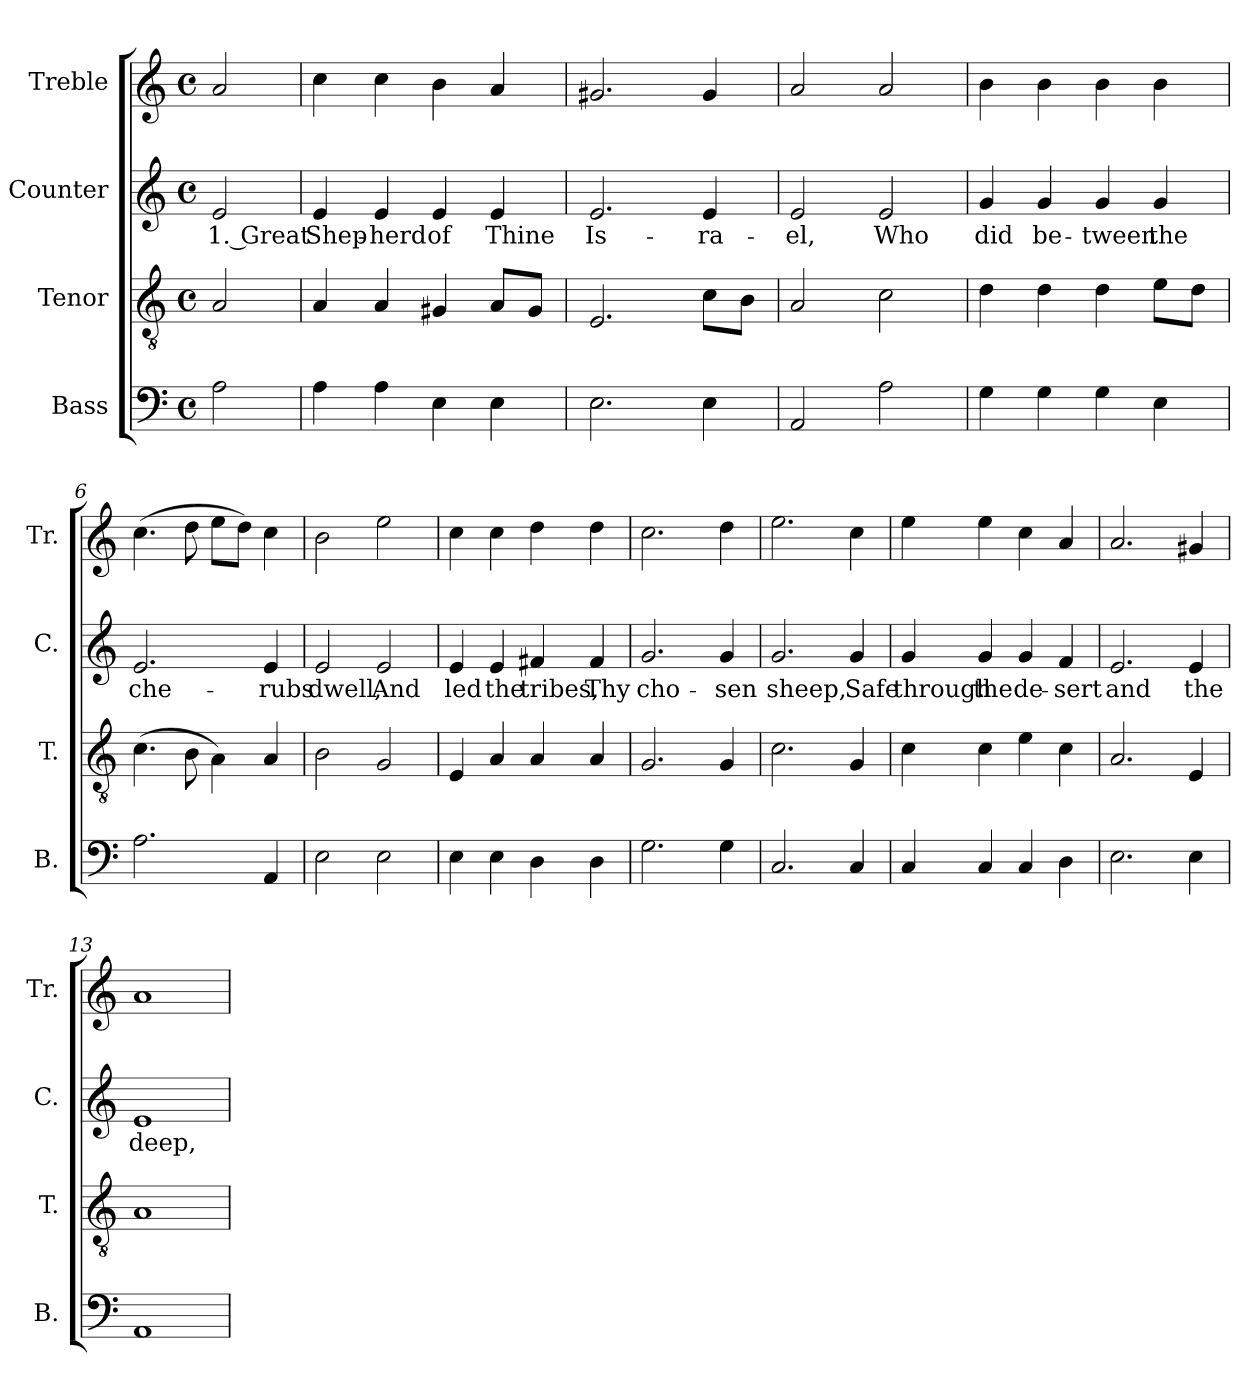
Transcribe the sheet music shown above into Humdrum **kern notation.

**kern	**kern	**kern	**text	**kern
*part4	*part3	*part2	*part2	*part1
*staff4	*staff3	*staff2	*staff2	*staff1
*I"Bass	*I"Tenor	*I"Counter	*	*I"Treble
*I'B.	*I'T.	*I'C.	*	*I'Tr.
*clefF4	*clefGv2	*clefG2	*	*clefG2
*k[]	*k[]	*k[]	*	*k[]
*M4/4	*M4/4	*M4/4	*	*M4/4
*met(c)	*met(c)	*met(c)	*	*met(c)
=1	=1	=1	=1	=1
2A\	2A/	2e/	1. Great	2a/
=2	=2	=2	=2	=2
4A\	4A/	4e/	Shep-	4cc\
4A\	4A/	4e/	-herd	4cc\
4E\	4G#X/	4e/	of	4b\
4E\	8A/L	4e/	Thine	4a/
.	8G#/J	.	.	.
=3	=3	=3	=3	=3
2.E\	2.E/	2.e/	Is-	2.g#X/
4E\	8c\L	4e/	-ra-	4g#/
.	8B\J	.	.	.
=4	=4	=4	=4	=4
2AA/	2A/	2e/	-el,	2a/
2A\	2c\	2e/	Who	2a/
=5	=5	=5	=5	=5
4G\	4d\	4g/	did	4b\
4G\	4d\	4g/	be-	4b\
4G\	4d\	4g/	-tween	4b\
4E\	8e\L	4g/	the	4b\
.	8d\J	.	.	.
=6	=6	=6	=6	=6
2.A\	(4.c\	2.e/	che-	(4.cc\
.	8B\	.	.	8dd\
.	4A\)	.	.	8ee\L
.	.	.	.	8dd\J)
4AA/	4A/	4e/	-rubs	4cc\
=7	=7	=7	=7	=7
2E\	2B\	2e/	dwell,	2b\
2E\	2G/	2e/	And	2ee\
=8	=8	=8	=8	=8
4E\	4E/	4e/	led	4cc\
4E\	4A/	4e/	the	4cc\
4D\	4A/	4f#X/	tribes,	4dd\
4D\	4A/	4f#/	Thy	4dd\
=9	=9	=9	=9	=9
2.G\	2.G/	2.g/	cho-	2.cc\
4G\	4G/	4g/	-sen	4dd\
=10	=10	=10	=10	=10
2.C/	2.c\	2.g/	sheep,	2.ee\
4C/	4G/	4g/	Safe	4cc\
=11	=11	=11	=11	=11
4C/	4c\	4g/	through	4ee\
4C/	4c\	4g/	the	4ee\
4C/	4e\	4g/	de-	4cc\
4D\	4c\	4f/	-sert	4a/
=12	=12	=12	=12	=12
2.E\	2.A/	2.e/	and	2.a/
4E\	4E/	4e/	the	4g#X/
=13	=13	=13	=13	=13
1AA	1A	1e	deep,	1a
=	=	=	=	=
*-	*-	*-	*-	*-
